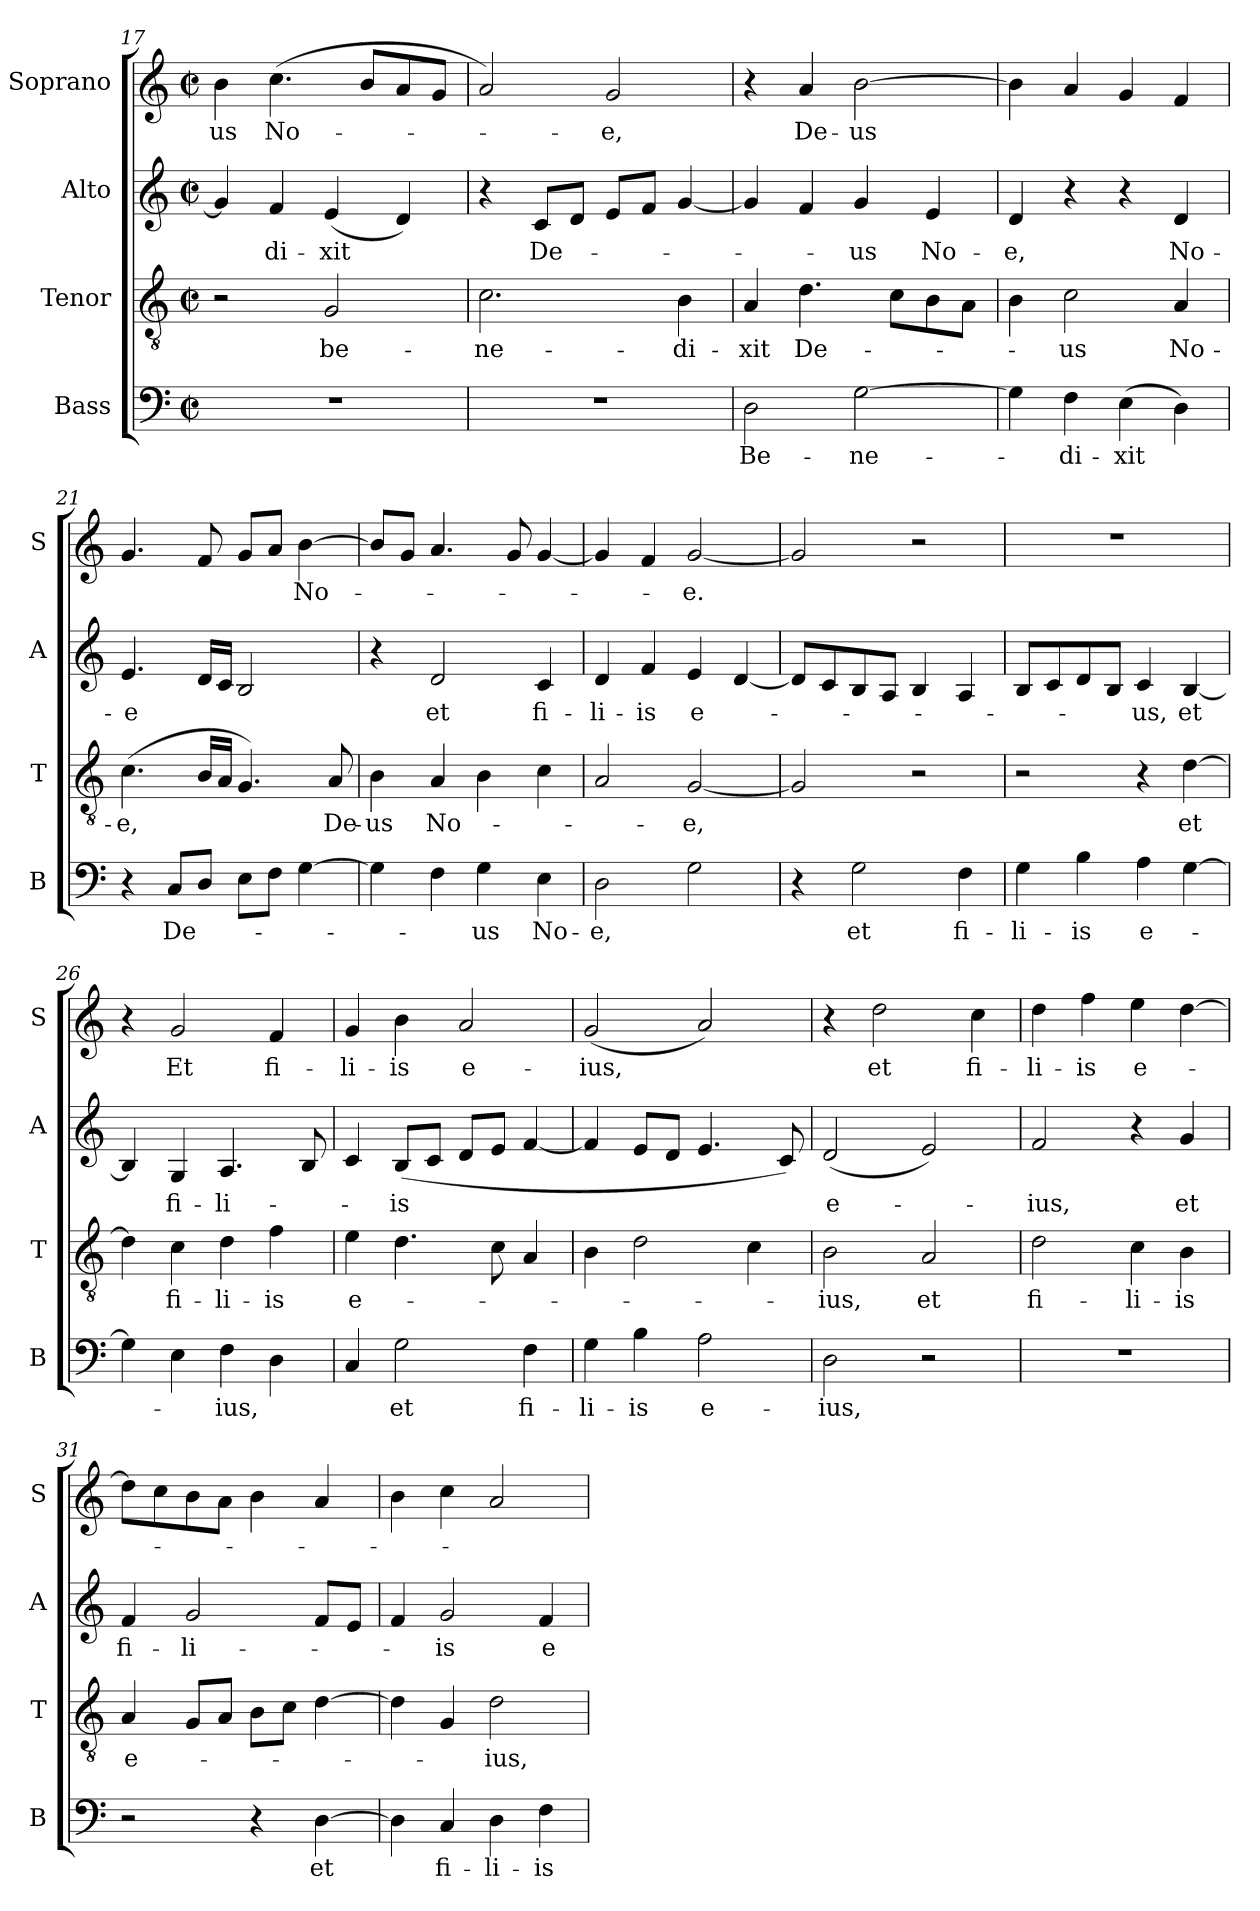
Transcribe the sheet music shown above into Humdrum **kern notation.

**kern	**text	**kern	**text	**kern	**text	**kern	**text
*part4	*part4	*part3	*part3	*part2	*part2	*part1	*part1
*staff4	*staff4	*staff3	*staff3	*staff2	*staff2	*staff1	*staff1
*I"Bass	*	*I"Tenor	*	*I"Alto	*	*I"Soprano	*
*I'B	*	*I'T	*	*I'A	*	*I'S	*
!!LO:LB:g=z
*clefF4	*	*clefGv2	*	*clefG2	*	*clefG2	*
*k[]	*	*k[]	*	*k[]	*	*k[]	*
*C:	*	*C:	*	*C:	*	*C:	*
*M2/2	*	*M2/2	*	*M2/2	*	*M2/2	*
*met(c|)	*	*met(c|)	*	*met(c|)	*	*met(c|)	*
=17	=17	=17	=17	=17	=17	=17	=17
1r	.	2r	.	4g/]	.	4b\	-us
.	.	.	.	4f/	-di-	(4.cc\	No-
.	.	2G/	be-	(4e/	-xit	.	.
.	.	.	.	.	.	8b/L	.
.	.	.	.	4d/)	.	8a/	.
.	.	.	.	.	.	8g/J	.
=18	=18	=18	=18	=18	=18	=18	=18
1r	.	2.c\	-ne-	4r	.	2a/)	.
.	.	.	.	8c/L	De-	.	.
.	.	.	.	8d/J	.	.	.
.	.	.	.	8e/L	.	2g/	-e,
.	.	.	.	8f/J	.	.	.
.	.	4B\	-di-	[4g/	.	.	.
=19	=19	=19	=19	=19	=19	=19	=19
2D\	Be-	4A/	-xit	4g/]	.	4r	.
.	.	4.d\	De-	4f/	.	4a/	De-
[2G\	-ne-	.	.	4g/	-us	[2b\	-us
.	.	8c\L	.	.	.	.	.
.	.	8B\	.	4e/	No-	.	.
.	.	8A\J	.	.	.	.	.
=20	=20	=20	=20	=20	=20	=20	=20
4G\]	.	4B\	.	4d/	-e,	4b\]	.
4F\	-di-	2c\	-us	4r	.	4a/	.
(4E\	-xit	.	.	4r	.	4g/	.
4D\)	.	4A/	No-	4d/	No-	4f/	.
=21	=21	=21	=21	=21	=21	=21	=21
4r	.	(4.c\	-e,	4.e/	-e	4.g/	.
8C/L	De-	.	.	.	.	.	.
8D/J	.	16B/LL	.	16d/LL	.	8f/	.
.	.	16A/JJ	.	16c/JJ	.	.	.
8E\L	.	4.G/)	.	2B/	.	8g/L	.
8F\J	.	.	.	.	.	8a/J	.
[4G\	.	.	.	.	.	[4b\	No-
.	.	8A/	De-	.	.	.	.
!!LO:LB:g=z
=22	=22	=22	=22	=22	=22	=22	=22
4G\]	.	4B\	-us	4r	.	8b/L]	.
.	.	.	.	.	.	8g/J	.
4F\	.	4A/	No-	2d/	et	4.a/	.
4G\	-us	4B\	.	.	.	.	.
.	.	.	.	.	.	8g/	.
4E\	No-	4c\	.	4c/	fi-	[4g/	.
=23	=23	=23	=23	=23	=23	=23	=23
2D\	-e,	2A/	.	4d/	-li-	4g/]	.
.	.	.	.	4f/	-is	4f/	.
2G\	.	[2G/	-e,	4e/	e-	[2g/	-e.
.	.	.	.	[4d/	.	.	.
=24	=24	=24	=24	=24	=24	=24	=24
4r	.	2G/]	.	8d/L]	.	2g/]	.
.	.	.	.	8c/	.	.	.
2G\	et	.	.	8B/	.	.	.
.	.	.	.	8A/J	.	.	.
.	.	2r	.	4B/	.	2r	.
4F\	fi-	.	.	4A/	.	.	.
=25	=25	=25	=25	=25	=25	=25	=25
4G\	-li-	2r	.	8B/L	.	1r	.
.	.	.	.	8c/	.	.	.
4B\	-is	.	.	8d/	.	.	.
.	.	.	.	8B/J	.	.	.
4A\	e-	4r	.	4c/	-us,	.	.
[4G\	.	[4d\	et	[4B/	et	.	.
=26	=26	=26	=26	=26	=26	=26	=26
4G\]	.	4d\]	.	4B/]	.	4r	.
4E\	.	4c\	fi-	4G/	fi-	2g/	Et
4F\	-ius,	4d\	-li-	4.A/	-li-	.	.
4D\	.	4f\	-is	.	.	4f/	fi-
.	.	.	.	8B/	.	.	.
!!LO:PB:g=z
=27	=27	=27	=27	=27	=27	=27	=27
4C/	.	4e\	e-	4c/	.	4g/	-li-
2G\	et	4.d\	.	(8B/L	-is	4b\	-is
.	.	.	.	8c/J	.	.	.
.	.	.	.	8d/L	.	2a/	e-
.	.	8c\	.	8e/J	.	.	.
4F\	fi-	4A/	.	[4f/	.	.	.
=28	=28	=28	=28	=28	=28	=28	=28
4G\	-li-	4B\	.	4f/]	.	(2g/	-ius,
4B\	-is	2d\	.	8e/L	.	.	.
.	.	.	.	8d/J	.	.	.
2A\	e-	.	.	4.e/	.	2a/)	.
.	.	4c\	.	.	.	.	.
.	.	.	.	8c/)	.	.	.
=29	=29	=29	=29	=29	=29	=29	=29
2D\	-ius,	2B\	-ius,	(2d/	e-	4r	.
.	.	.	.	.	.	2dd\	et
2r	.	2A/	et	2e/)	.	.	.
.	.	.	.	.	.	4cc\	fi-
=30	=30	=30	=30	=30	=30	=30	=30
1r	.	2d\	fi-	2f/	-ius,	4dd\	-li-
.	.	.	.	.	.	4ff\	-is
.	.	4c\	-li-	4r	.	4ee\	e-
.	.	4B\	-is	4g/	et	[4dd\	.
=31	=31	=31	=31	=31	=31	=31	=31
2r	.	4A/	e-	4f/	fi-	8dd\L]	.
.	.	.	.	.	.	8cc\	.
.	.	8G/L	.	2g/	-li-	8b\	.
.	.	8A/J	.	.	.	8a\J	.
4r	.	8B\L	.	.	.	4b\	.
.	.	8c\J	.	.	.	.	.
[4D\	et	[4d\	.	8f/L	.	4a/	.
.	.	.	.	8e/J	.	.	.
!!LO:LB:g=z
=32	=32	=32	=32	=32	=32	=32	=32
4D\]	.	4d\]	.	4f/	.	4b\	.
4C/	fi-	4G/	.	2g/	-is	4cc\	.
4D\	-li-	2d\	-ius,	.	.	2a/	.
4F\	-is	.	.	4f/	e-	.	.
=	=	=	=	=	=	=	=
*-	*-	*-	*-	*-	*-	*-	*-
